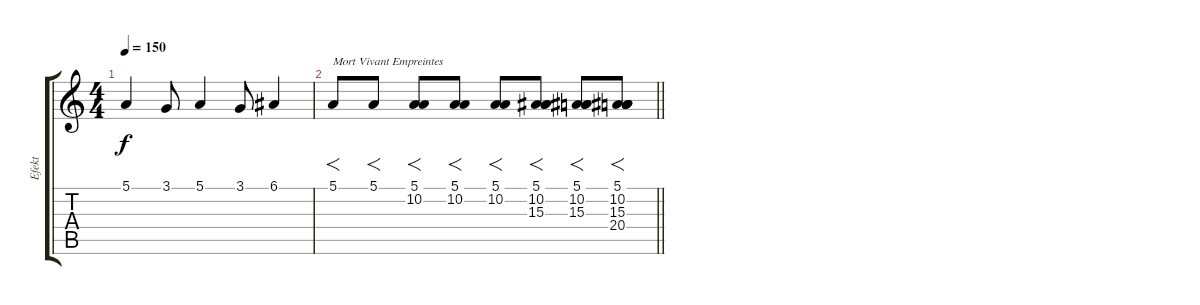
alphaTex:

\track ("Efekt" "Efekt") {instrument stringensemble1}
\staff {score tabs}
\tuning (E4 B3 G3 D3 A2 E2) {hide}
\ts (4 4)
\tempo 150
\clef g2
\ks c
5.1.4{dy f} 3.1.8 5.1.4 3.1.8 6.1.4 |
\barLineRight lightlight
5.1.8{f txt "Mort Vivant Empreintes"} 5.1.8{f} (5.1 10.2).8{f} (5.1 10.2).8{f} (5.1 10.2).8{f} (5.1 10.2 15.3).8{f} (5.1 10.2 15.3).8{f} (5.1 10.2 15.3 20.4).8{f}
